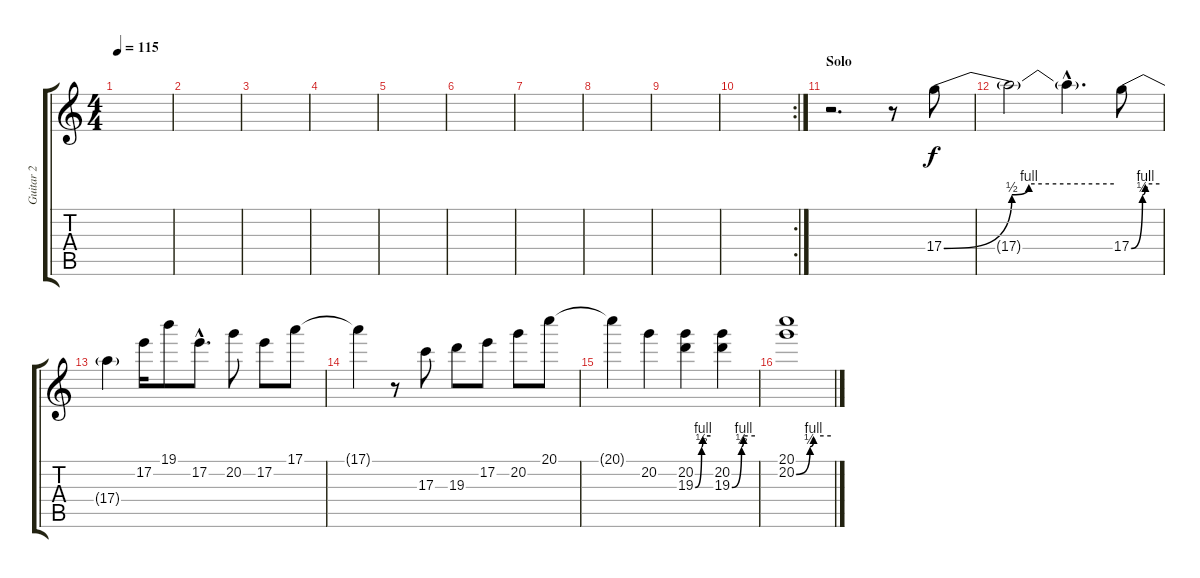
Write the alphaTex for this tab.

\track ("Guitar 2" "Guitar 2") {instrument distortionguitar}
\staff {score tabs}
\tuning (E4 B3 G3 D3 A2 E2) {hide}
\ts (4 4)
\tempo 115
\clef g2
\ks c
|
|
|
|
|
|
|
|
|
\rc 2
|
\section ("" "Solo")
r.2{d} r.8 17.4{be (custom 0 0 24 2 30 4 60 4)}.8 |
17.4{t}.2 17.4{hac t}.4{d} 17.4{be (custom 0 0 24 2 30 4 60 4)}.8 |
17.4{t}.4 17.2.16 19.1.8 17.2{hac}.8{d} 20.2.8 17.2.8 17.1.8 |
17.1{t}.4 r.8 17.3.8 19.3.8 17.2.8 20.2.8 20.1.8 |
20.1{t}.4 20.2.4 (20.2 19.3{be (custom 0 0 25 2 30 4 60 4)}).4 (20.2 19.3{be (custom 0 0 25 2 30 4 60 4)}).4 |
(20.1 20.2{be (custom 0 0 24 2 30 4 60 4)}).1
